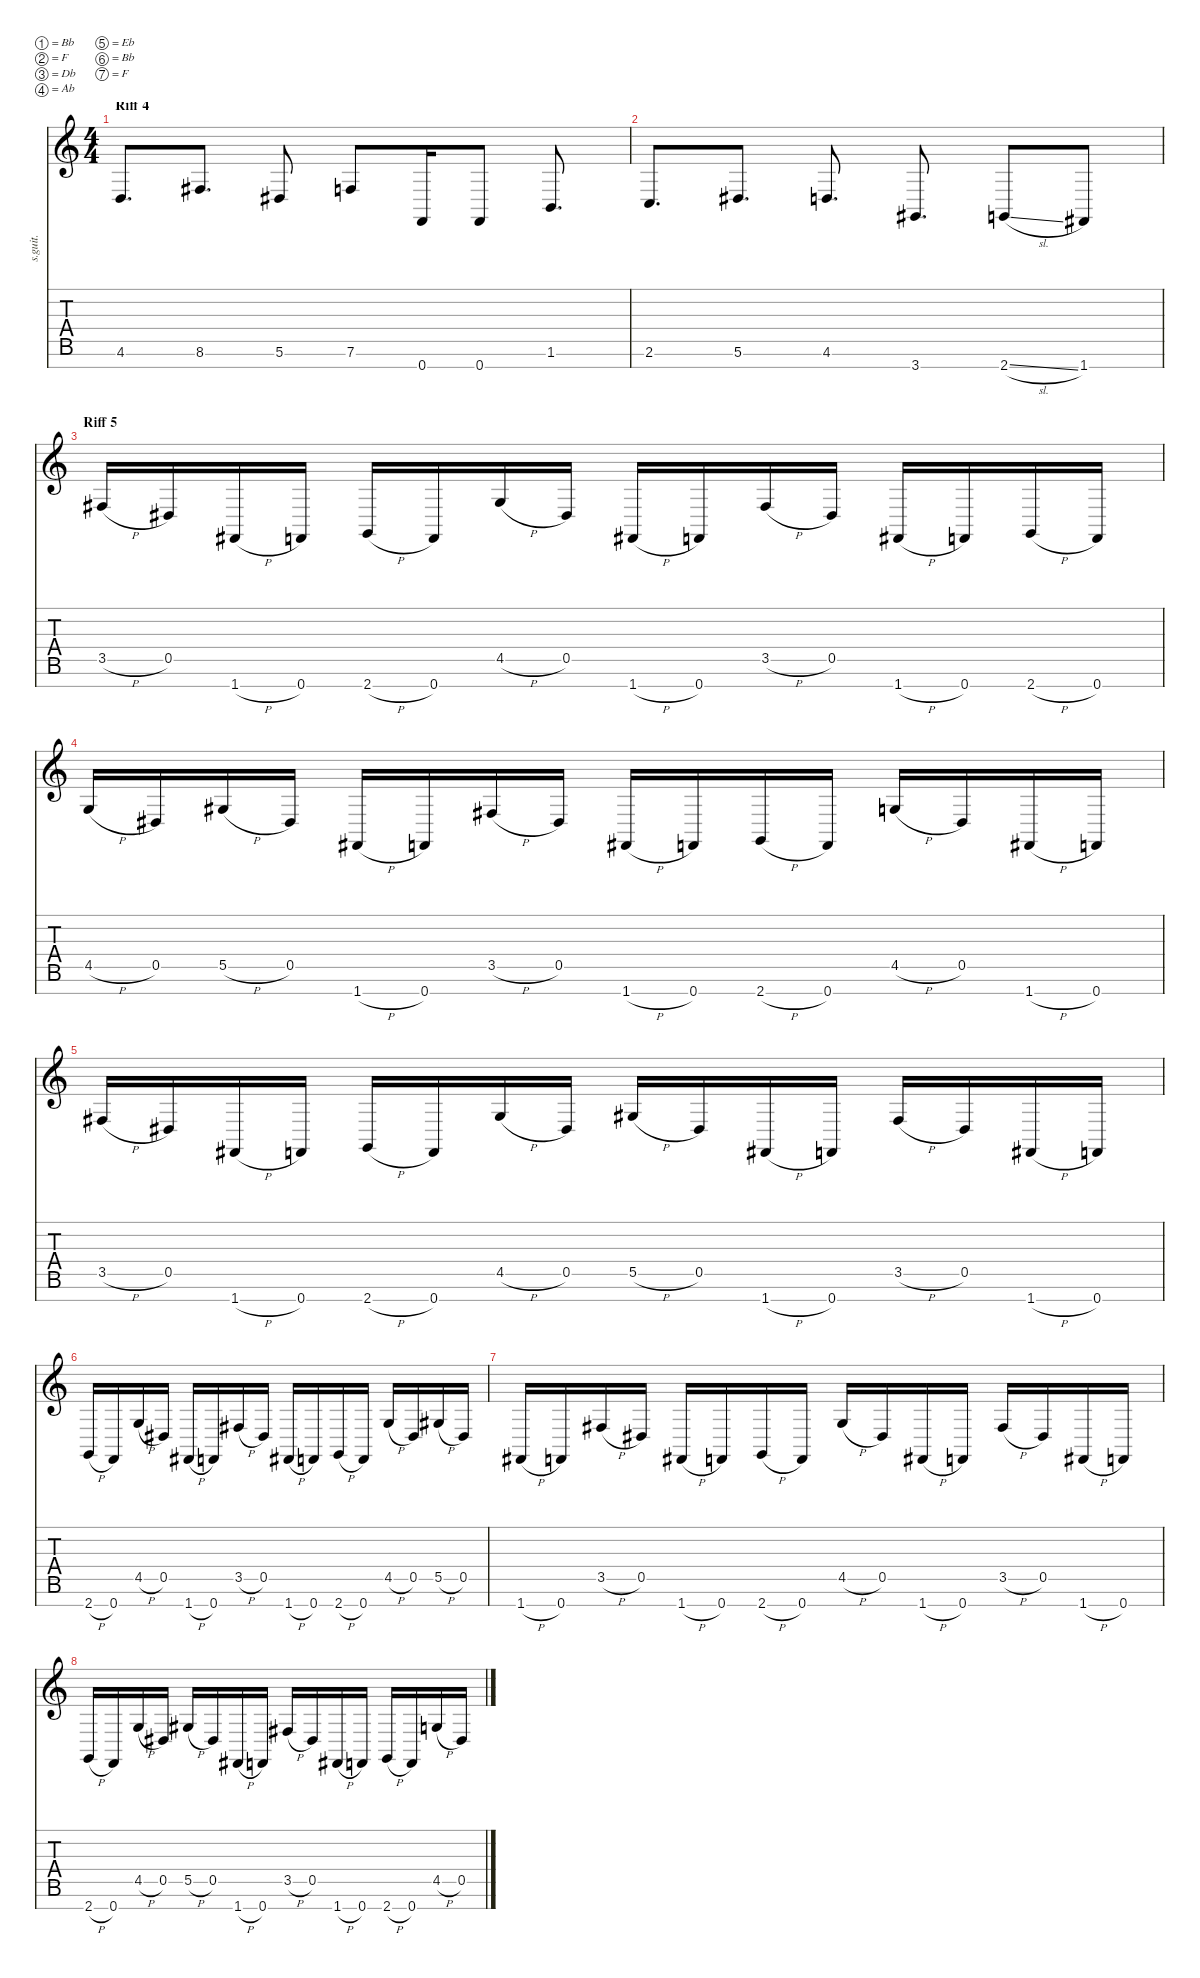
\defaultSystemsLayout 4
\hideDynamics
\bracketExtendMode nobrackets
\track ("Rhythm" "s.guit.") {instrument distortionguitar}
\staff {score tabs}
\tuning (Bb3 F3 Db3 Ab2 Eb2 Bb1 F1)
\ts (4 4)
\section ("" "Riff 4")
\tempo (133 hide)
\clef g2
\ks c
4.6.8{d lyrics (0 "") lyrics (1 "") lyrics (2 "") lyrics (3 "") lyrics (4 "") dy f} 8.6{acc #}.8{d lyrics (0 "") lyrics (1 "") lyrics (2 "") lyrics (3 "") lyrics (4 "")} 5.6{acc #}.8{lyrics (0 "") lyrics (1 "") lyrics (2 "") lyrics (3 "") lyrics (4 "")} 7.6.8{lyrics (0 "") lyrics (1 "") lyrics (2 "") lyrics (3 "") lyrics (4 "")} 0.7.16{lyrics (0 "") lyrics (1 "") lyrics (2 "") lyrics (3 "") lyrics (4 "")} 0.7.8{lyrics (0 "") lyrics (1 "") lyrics (2 "") lyrics (3 "") lyrics (4 "")} 1.6.8{d lyrics (0 "") lyrics (1 "") lyrics (2 "") lyrics (3 "") lyrics (4 "")} |
2.6.8{d lyrics (0 "") lyrics (1 "") lyrics (2 "") lyrics (3 "") lyrics (4 "")} 5.6{acc #}.8{d lyrics (0 "") lyrics (1 "") lyrics (2 "") lyrics (3 "") lyrics (4 "")} 4.6.8{d lyrics (0 "") lyrics (1 "") lyrics (2 "") lyrics (3 "") lyrics (4 "")} 3.7{acc #}.8{d lyrics (0 "") lyrics (1 "") lyrics (2 "") lyrics (3 "") lyrics (4 "")} 2.7{sl}.8{lyrics (0 "") lyrics (1 "") lyrics (2 "") lyrics (3 "") lyrics (4 "")} 1.7{acc #}.8{lyrics (0 "") lyrics (1 "") lyrics (2 "") lyrics (3 "") lyrics (4 "")} |
\section ("" "Riff 5")
3.5{h acc #}.16{lyrics (0 "") lyrics (1 "") lyrics (2 "") lyrics (3 "") lyrics (4 "")} 0.5{acc #}.16{lyrics (0 "") lyrics (1 "") lyrics (2 "") lyrics (3 "") lyrics (4 "")} 1.7{h acc #}.16{lyrics (0 "") lyrics (1 "") lyrics (2 "") lyrics (3 "") lyrics (4 "")} 0.7.16{lyrics (0 "") lyrics (1 "") lyrics (2 "") lyrics (3 "") lyrics (4 "")} 2.7{h}.16{lyrics (0 "") lyrics (1 "") lyrics (2 "") lyrics (3 "") lyrics (4 "")} 0.7.16{lyrics (0 "") lyrics (1 "") lyrics (2 "") lyrics (3 "") lyrics (4 "")} 4.5{h}.16{lyrics (0 "") lyrics (1 "") lyrics (2 "") lyrics (3 "") lyrics (4 "")} 0.5{acc #}.16{lyrics (0 "") lyrics (1 "") lyrics (2 "") lyrics (3 "") lyrics (4 "")} 1.7{h acc #}.16{lyrics (0 "") lyrics (1 "") lyrics (2 "") lyrics (3 "") lyrics (4 "")} 0.7.16{lyrics (0 "") lyrics (1 "") lyrics (2 "") lyrics (3 "") lyrics (4 "")} 3.5{h acc #}.16{lyrics (0 "") lyrics (1 "") lyrics (2 "") lyrics (3 "") lyrics (4 "")} 0.5{acc #}.16{lyrics (0 "") lyrics (1 "") lyrics (2 "") lyrics (3 "") lyrics (4 "")} 1.7{h acc #}.16{lyrics (0 "") lyrics (1 "") lyrics (2 "") lyrics (3 "") lyrics (4 "")} 0.7.16{lyrics (0 "") lyrics (1 "") lyrics (2 "") lyrics (3 "") lyrics (4 "")} 2.7{h}.16{lyrics (0 "") lyrics (1 "") lyrics (2 "") lyrics (3 "") lyrics (4 "")} 0.7.16{lyrics (0 "") lyrics (1 "") lyrics (2 "") lyrics (3 "") lyrics (4 "")} |
4.5{h}.16{lyrics (0 "") lyrics (1 "") lyrics (2 "") lyrics (3 "") lyrics (4 "")} 0.5{acc #}.16{lyrics (0 "") lyrics (1 "") lyrics (2 "") lyrics (3 "") lyrics (4 "")} 5.5{h acc #}.16{lyrics (0 "") lyrics (1 "") lyrics (2 "") lyrics (3 "") lyrics (4 "")} 0.5{acc #}.16{lyrics (0 "") lyrics (1 "") lyrics (2 "") lyrics (3 "") lyrics (4 "")} 1.7{h acc #}.16{lyrics (0 "") lyrics (1 "") lyrics (2 "") lyrics (3 "") lyrics (4 "")} 0.7.16{lyrics (0 "") lyrics (1 "") lyrics (2 "") lyrics (3 "") lyrics (4 "")} 3.5{h acc #}.16{lyrics (0 "") lyrics (1 "") lyrics (2 "") lyrics (3 "") lyrics (4 "")} 0.5{acc #}.16{lyrics (0 "") lyrics (1 "") lyrics (2 "") lyrics (3 "") lyrics (4 "")} 1.7{h acc #}.16{lyrics (0 "") lyrics (1 "") lyrics (2 "") lyrics (3 "") lyrics (4 "")} 0.7.16{lyrics (0 "") lyrics (1 "") lyrics (2 "") lyrics (3 "") lyrics (4 "")} 2.7{h}.16{lyrics (0 "") lyrics (1 "") lyrics (2 "") lyrics (3 "") lyrics (4 "")} 0.7.16{lyrics (0 "") lyrics (1 "") lyrics (2 "") lyrics (3 "") lyrics (4 "")} 4.5{h}.16{lyrics (0 "") lyrics (1 "") lyrics (2 "") lyrics (3 "") lyrics (4 "")} 0.5{acc #}.16{lyrics (0 "") lyrics (1 "") lyrics (2 "") lyrics (3 "") lyrics (4 "")} 1.7{h acc #}.16{lyrics (0 "") lyrics (1 "") lyrics (2 "") lyrics (3 "") lyrics (4 "")} 0.7.16{lyrics (0 "") lyrics (1 "") lyrics (2 "") lyrics (3 "") lyrics (4 "")} |
3.5{h acc #}.16{lyrics (0 "") lyrics (1 "") lyrics (2 "") lyrics (3 "") lyrics (4 "")} 0.5{acc #}.16{lyrics (0 "") lyrics (1 "") lyrics (2 "") lyrics (3 "") lyrics (4 "")} 1.7{h acc #}.16{lyrics (0 "") lyrics (1 "") lyrics (2 "") lyrics (3 "") lyrics (4 "")} 0.7.16{lyrics (0 "") lyrics (1 "") lyrics (2 "") lyrics (3 "") lyrics (4 "")} 2.7{h}.16{lyrics (0 "") lyrics (1 "") lyrics (2 "") lyrics (3 "") lyrics (4 "")} 0.7.16{lyrics (0 "") lyrics (1 "") lyrics (2 "") lyrics (3 "") lyrics (4 "")} 4.5{h}.16{lyrics (0 "") lyrics (1 "") lyrics (2 "") lyrics (3 "") lyrics (4 "")} 0.5{acc #}.16{lyrics (0 "") lyrics (1 "") lyrics (2 "") lyrics (3 "") lyrics (4 "")} 5.5{h acc #}.16{lyrics (0 "") lyrics (1 "") lyrics (2 "") lyrics (3 "") lyrics (4 "")} 0.5{acc #}.16{lyrics (0 "") lyrics (1 "") lyrics (2 "") lyrics (3 "") lyrics (4 "")} 1.7{h acc #}.16{lyrics (0 "") lyrics (1 "") lyrics (2 "") lyrics (3 "") lyrics (4 "")} 0.7.16{lyrics (0 "") lyrics (1 "") lyrics (2 "") lyrics (3 "") lyrics (4 "")} 3.5{h acc #}.16{lyrics (0 "") lyrics (1 "") lyrics (2 "") lyrics (3 "") lyrics (4 "")} 0.5{acc #}.16{lyrics (0 "") lyrics (1 "") lyrics (2 "") lyrics (3 "") lyrics (4 "")} 1.7{h acc #}.16{lyrics (0 "") lyrics (1 "") lyrics (2 "") lyrics (3 "") lyrics (4 "")} 0.7.16{lyrics (0 "") lyrics (1 "") lyrics (2 "") lyrics (3 "") lyrics (4 "")} |
2.7{h}.16{lyrics (0 "") lyrics (1 "") lyrics (2 "") lyrics (3 "") lyrics (4 "")} 0.7.16{lyrics (0 "") lyrics (1 "") lyrics (2 "") lyrics (3 "") lyrics (4 "")} 4.5{h}.16{lyrics (0 "") lyrics (1 "") lyrics (2 "") lyrics (3 "") lyrics (4 "")} 0.5{acc #}.16{lyrics (0 "") lyrics (1 "") lyrics (2 "") lyrics (3 "") lyrics (4 "")} 1.7{h acc #}.16{lyrics (0 "") lyrics (1 "") lyrics (2 "") lyrics (3 "") lyrics (4 "")} 0.7.16{lyrics (0 "") lyrics (1 "") lyrics (2 "") lyrics (3 "") lyrics (4 "")} 3.5{h acc #}.16{lyrics (0 "") lyrics (1 "") lyrics (2 "") lyrics (3 "") lyrics (4 "")} 0.5{acc #}.16{lyrics (0 "") lyrics (1 "") lyrics (2 "") lyrics (3 "") lyrics (4 "")} 1.7{h acc #}.16{lyrics (0 "") lyrics (1 "") lyrics (2 "") lyrics (3 "") lyrics (4 "")} 0.7.16{lyrics (0 "") lyrics (1 "") lyrics (2 "") lyrics (3 "") lyrics (4 "")} 2.7{h}.16{lyrics (0 "") lyrics (1 "") lyrics (2 "") lyrics (3 "") lyrics (4 "")} 0.7.16{lyrics (0 "") lyrics (1 "") lyrics (2 "") lyrics (3 "") lyrics (4 "")} 4.5{h}.16{lyrics (0 "") lyrics (1 "") lyrics (2 "") lyrics (3 "") lyrics (4 "")} 0.5{acc #}.16{lyrics (0 "") lyrics (1 "") lyrics (2 "") lyrics (3 "") lyrics (4 "")} 5.5{h acc #}.16{lyrics (0 "") lyrics (1 "") lyrics (2 "") lyrics (3 "") lyrics (4 "")} 0.5{acc #}.16{lyrics (0 "") lyrics (1 "") lyrics (2 "") lyrics (3 "") lyrics (4 "")} |
1.7{h acc #}.16{lyrics (0 "") lyrics (1 "") lyrics (2 "") lyrics (3 "") lyrics (4 "")} 0.7.16{lyrics (0 "") lyrics (1 "") lyrics (2 "") lyrics (3 "") lyrics (4 "")} 3.5{h acc #}.16{lyrics (0 "") lyrics (1 "") lyrics (2 "") lyrics (3 "") lyrics (4 "")} 0.5{acc #}.16{lyrics (0 "") lyrics (1 "") lyrics (2 "") lyrics (3 "") lyrics (4 "")} 1.7{h acc #}.16{lyrics (0 "") lyrics (1 "") lyrics (2 "") lyrics (3 "") lyrics (4 "")} 0.7.16{lyrics (0 "") lyrics (1 "") lyrics (2 "") lyrics (3 "") lyrics (4 "")} 2.7{h}.16{lyrics (0 "") lyrics (1 "") lyrics (2 "") lyrics (3 "") lyrics (4 "")} 0.7.16{lyrics (0 "") lyrics (1 "") lyrics (2 "") lyrics (3 "") lyrics (4 "")} 4.5{h}.16{lyrics (0 "") lyrics (1 "") lyrics (2 "") lyrics (3 "") lyrics (4 "")} 0.5{acc #}.16{lyrics (0 "") lyrics (1 "") lyrics (2 "") lyrics (3 "") lyrics (4 "")} 1.7{h acc #}.16{lyrics (0 "") lyrics (1 "") lyrics (2 "") lyrics (3 "") lyrics (4 "")} 0.7.16{lyrics (0 "") lyrics (1 "") lyrics (2 "") lyrics (3 "") lyrics (4 "")} 3.5{h acc #}.16{lyrics (0 "") lyrics (1 "") lyrics (2 "") lyrics (3 "") lyrics (4 "")} 0.5{acc #}.16{lyrics (0 "") lyrics (1 "") lyrics (2 "") lyrics (3 "") lyrics (4 "")} 1.7{h acc #}.16{lyrics (0 "") lyrics (1 "") lyrics (2 "") lyrics (3 "") lyrics (4 "")} 0.7.16{lyrics (0 "") lyrics (1 "") lyrics (2 "") lyrics (3 "") lyrics (4 "")} |
2.7{h}.16{lyrics (0 "") lyrics (1 "") lyrics (2 "") lyrics (3 "") lyrics (4 "")} 0.7.16{lyrics (0 "") lyrics (1 "") lyrics (2 "") lyrics (3 "") lyrics (4 "")} 4.5{h}.16{lyrics (0 "") lyrics (1 "") lyrics (2 "") lyrics (3 "") lyrics (4 "")} 0.5{acc #}.16{lyrics (0 "") lyrics (1 "") lyrics (2 "") lyrics (3 "") lyrics (4 "")} 5.5{h acc #}.16{lyrics (0 "") lyrics (1 "") lyrics (2 "") lyrics (3 "") lyrics (4 "")} 0.5{acc #}.16{lyrics (0 "") lyrics (1 "") lyrics (2 "") lyrics (3 "") lyrics (4 "")} 1.7{h acc #}.16{lyrics (0 "") lyrics (1 "") lyrics (2 "") lyrics (3 "") lyrics (4 "")} 0.7.16{lyrics (0 "") lyrics (1 "") lyrics (2 "") lyrics (3 "") lyrics (4 "")} 3.5{h acc #}.16{lyrics (0 "") lyrics (1 "") lyrics (2 "") lyrics (3 "") lyrics (4 "")} 0.5{acc #}.16{lyrics (0 "") lyrics (1 "") lyrics (2 "") lyrics (3 "") lyrics (4 "")} 1.7{h acc #}.16{lyrics (0 "") lyrics (1 "") lyrics (2 "") lyrics (3 "") lyrics (4 "")} 0.7.16{lyrics (0 "") lyrics (1 "") lyrics (2 "") lyrics (3 "") lyrics (4 "")} 2.7{h}.16{lyrics (0 "") lyrics (1 "") lyrics (2 "") lyrics (3 "") lyrics (4 "")} 0.7.16{lyrics (0 "") lyrics (1 "") lyrics (2 "") lyrics (3 "") lyrics (4 "")} 4.5{h}.16{lyrics (0 "") lyrics (1 "") lyrics (2 "") lyrics (3 "") lyrics (4 "")} 0.5{acc #}.16{lyrics (0 "") lyrics (1 "") lyrics (2 "") lyrics (3 "") lyrics (4 "")}
